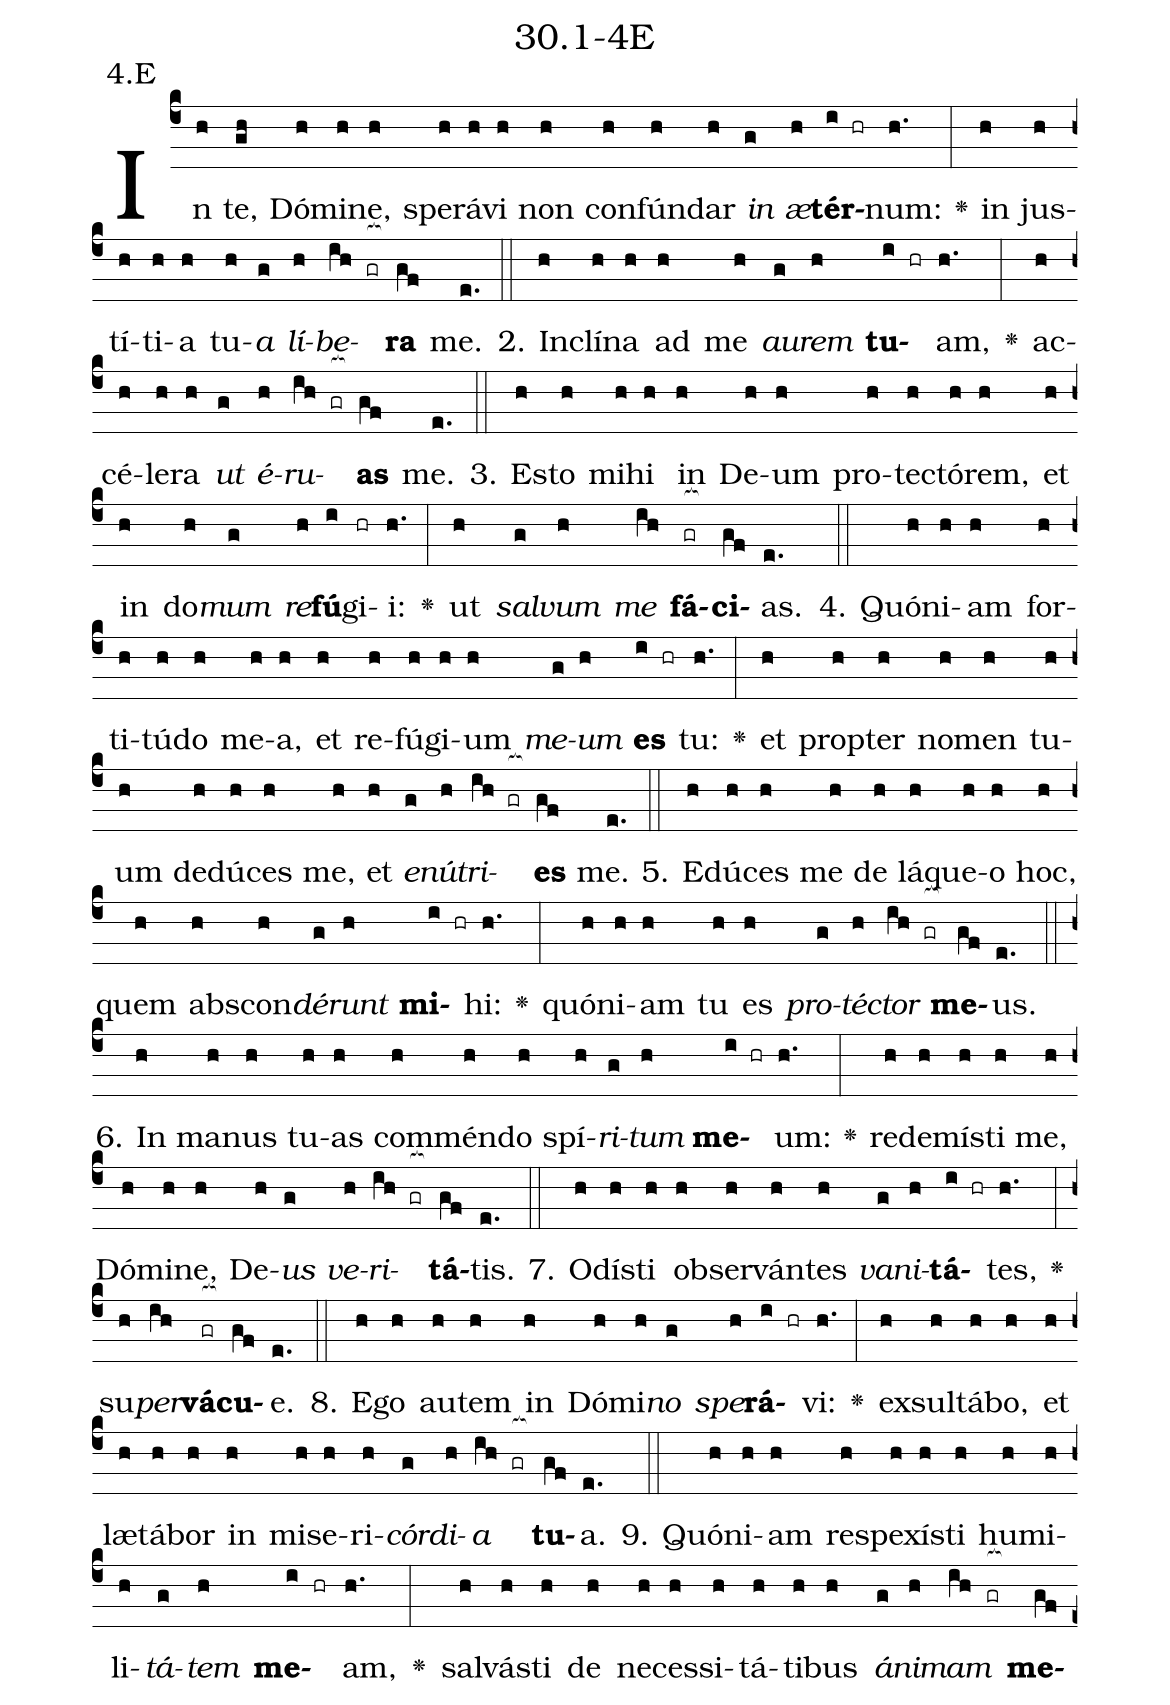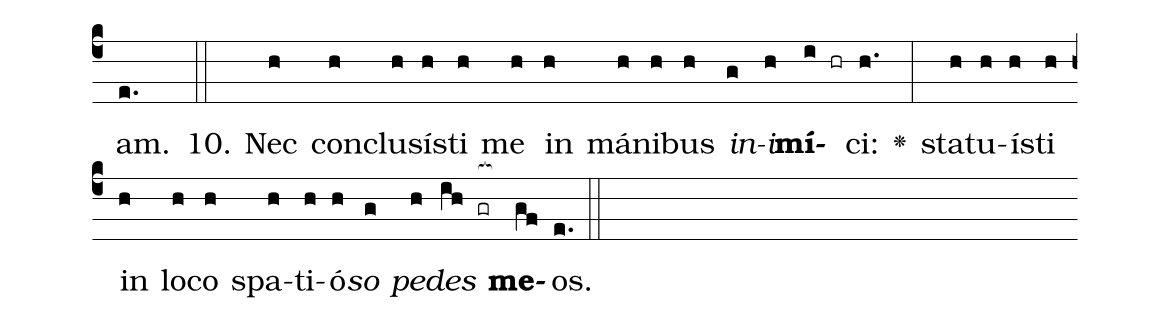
name: 30.1-4E;
annotation: 4.E;
%%
(c4)In(h) te,(gh) Dó(h)mi(h)ne,(h) spe(h)rá(h)vi(h) non(h) con(h)fún(h)dar(h) <i>in</i>(g) <i>æ</i>(h)<b>tér</b>(i hr)num:(h.) <v>\greheightstar</v>(:) in(h) jus(h)tí(h)ti(h)a(h) tu(h)<i>a</i>(g) <i>lí</i>(h)<i>be</i>(ih gr[ocb:1{])<b>ra</b>(gf[ocb:0}]) me.(e.) (::)
2. In(h)clí(h)na(h) ad(h) me(h) <i>au</i>(g)<i>rem</i>(h) <b>tu</b>(i hr)am,(h.) <v>\greheightstar</v>(:) ac(h)cé(h)le(h)ra(h) <i>ut</i>(g) <i>é</i>(h)<i>ru</i>(ih gr[ocb:1{])<b>as</b>(gf[ocb:0}]) me.(e.) (::)
3. Es(h)to(h) mi(h)hi(h) in(h) De(h)um(h) pro(h)tec(h)tó(h)rem,(h) et(h) in(h) do(h)<i>mum</i>(g) <i>re</i>(h)<b>fú</b>(i)gi(hr)i:(h.) <v>\greheightstar</v>(:) ut(h) <i>sal</i>(g)<i>vum</i>(h) <i>me</i>(ih) <b>fá</b>(gr[ocb:1{])<b>ci</b>(gf[ocb:0}])as.(e.) (::)
4. Quón(h)i(h)am(h) for(h)ti(h)tú(h)do(h) me(h)a,(h) et(h) re(h)fú(h)gi(h)um(h) <i>me</i>(g)<i>um</i>(h) <b>es</b>(i hr) tu:(h.) <v>\greheightstar</v>(:) et(h) prop(h)ter(h) no(h)men(h) tu(h)um(h) de(h)dú(h)ces(h) me,(h) et(h) <i>e</i>(g)<i>nú</i>(h)<i>tri</i>(ih gr[ocb:1{])<b>es</b>(gf[ocb:0}]) me.(e.) (::)
5. E(h)dú(h)ces(h) me(h) de(h) lá(h)que(h)o(h) hoc,(h) quem(h) abs(h)con(h)<i>dé</i>(g)<i>runt</i>(h) <b>mi</b>(i hr)hi:(h.) <v>\greheightstar</v>(:) quón(h)i(h)am(h) tu(h) es(h) <i>pro</i>(g)<i>téc</i>(h)<i>tor</i>(ih gr[ocb:1{]) <b>me</b>(gf[ocb:0}])us.(e.) (::)
6. In(h) ma(h)nus(h) tu(h)as(h) com(h)mén(h)do(h) spí(h)<i>ri</i>(g)<i>tum</i>(h) <b>me</b>(i hr)um:(h.) <v>\greheightstar</v>(:) red(h)e(h)mís(h)ti(h) me,(h) Dó(h)mi(h)ne,(h) De(h)<i>us</i>(g) <i>ve</i>(h)<i>ri</i>(ih gr[ocb:1{])<b>tá</b>(gf[ocb:0}])tis.(e.) (::)
7. O(h)dís(h)ti(h) ob(h)ser(h)ván(h)tes(h) <i>va</i>(g)<i>ni</i>(h)<b>tá</b>(i hr)tes,(h.) <v>\greheightstar</v>(:) su(h)<i>per</i>(ih)<b>vá</b>(gr[ocb:1{])<b>cu</b>(gf[ocb:0}])e.(e.) (::)
8. E(h)go(h) au(h)tem(h) in(h) Dó(h)mi(h)<i>no</i>(g) <i>spe</i>(h)<b>rá</b>(i hr)vi:(h.) <v>\greheightstar</v>(:) ex(h)sul(h)tá(h)bo,(h) et(h) læ(h)tá(h)bor(h) in(h) mi(h)se(h)ri(h)<i>cór</i>(g)<i>di</i>(h)<i>a</i>(ih gr[ocb:1{]) <b>tu</b>(gf[ocb:0}])a.(e.) (::)
9. Quón(h)i(h)am(h) re(h)spe(h)xís(h)ti(h) hu(h)mi(h)li(h)<i>tá</i>(g)<i>tem</i>(h) <b>me</b>(i hr)am,(h.) <v>\greheightstar</v>(:) sal(h)vás(h)ti(h) de(h) ne(h)ces(h)si(h)tá(h)ti(h)bus(h) <i>á</i>(g)<i>ni</i>(h)<i>mam</i>(ih gr[ocb:1{]) <b>me</b>(gf[ocb:0}])am.(e.) (::)
10. Nec(h) con(h)clu(h)sís(h)ti(h) me(h) in(h) má(h)ni(h)bus(h) <i>in</i>(g)<i>i</i>(h)<b>mí</b>(i hr)ci:(h.) <v>\greheightstar</v>(:) sta(h)tu(h)ís(h)ti(h) in(h) lo(h)co(h) spa(h)ti(h)ó(h)<i>so</i>(g) <i>pe</i>(h)<i>des</i>(ih gr[ocb:1{]) <b>me</b>(gf[ocb:0}])os.(e.) (::)
